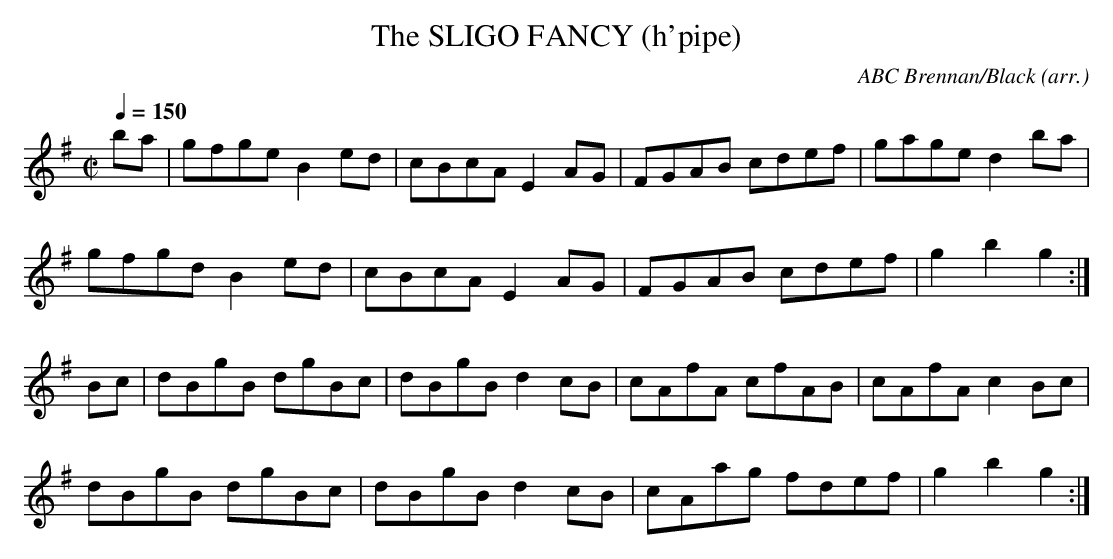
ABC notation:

X:1
T:SLIGO FANCY (h'pipe), The
C:ABC Brennan/Black (arr.)
"Flowers of Antrim" in ONMI (#1655, key G)
Q:1/4=150
M:C|
L:1/8 % dotted rhythm
K:G
ba|gfge B2ed|cBcA E2AG|FGAB cdef|gage d2ba|
gfgd B2ed|cBcA E2AG|FGAB cdef|g2b2g2:|
Bc|dBgB dgBc|dBgB d2cB|cAfA cfAB|cAfA c2Bc|
dBgB dgBc|dBgB d2cB|cAag fdef|g2b2g2:|
